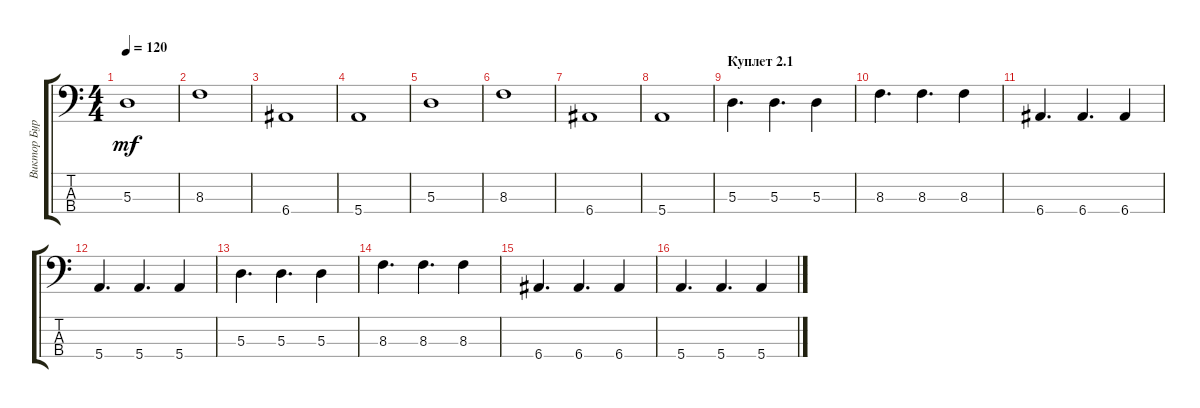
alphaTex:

\track ("Виктор Бурко" "Виктор Бур") {instrument electricbassfinger}
\staff {score tabs}
\tuning (G2 D2 A1 E1) {hide}
\ts (4 4)
\tempo 120
\clef f4
\ks c
5.3.1{dy mf} |
8.3.1 |
6.4.1 |
5.4.1 |
5.3.1 |
8.3.1 |
6.4.1 |
5.4.1 |
\section ("" "Куплет 2.1")
5.3.4{d} 5.3.4{d} 5.3.4 |
8.3.4{d} 8.3.4{d} 8.3.4 |
6.4.4{d} 6.4.4{d} 6.4.4 |
5.4.4{d} 5.4.4{d} 5.4.4 |
5.3.4{d} 5.3.4{d} 5.3.4 |
8.3.4{d} 8.3.4{d} 8.3.4 |
6.4.4{d} 6.4.4{d} 6.4.4 |
5.4.4{d} 5.4.4{d} 5.4.4
